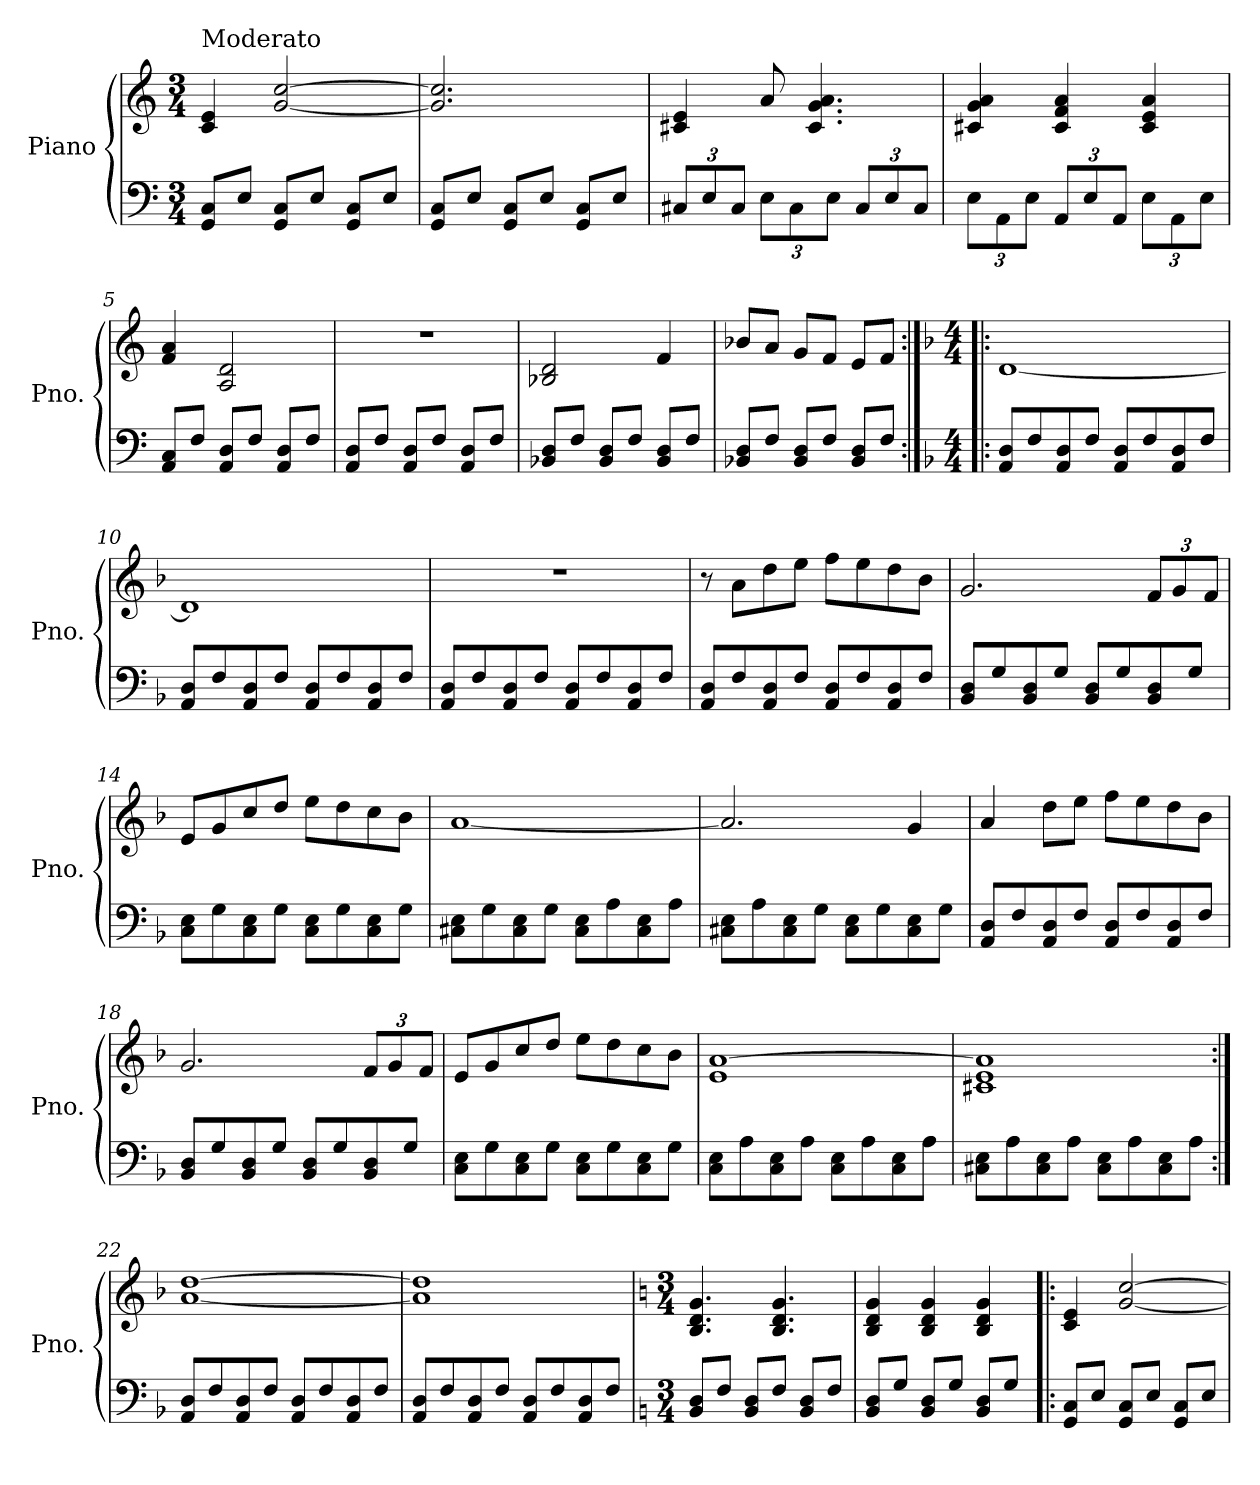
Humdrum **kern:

**kern	**kern
*part1	*part1
*staff2	*staff1
*I"Piano	*
*I'Pno.	*
*clefF4	*clefG2
*k[]	*k[]
*C:	*C:
*M3/4	*M3/4
=1	=1
!	!LO:TX:a:t=Moderato
8GG/ 8C/L	4c/ 4e/
8E/J	.
8GG/ 8C/L	[2g/ [2cc/
8E/J	.
8GG/ 8C/L	.
8E/J	.
=2	=2
8GG/ 8C/L	2.g/] 2.cc/]
8E/J	.
8GG/ 8C/L	.
8E/J	.
8GG/ 8C/L	.
8E/J	.
=3	=3
*Xbrackettup	*
12C#X/L	4c#X/ 4e/
12E/	.
12C#/J	.
12E\L	8a/
12C#\	.
.	4.c#/ 4.g/ 4.a/
12E\J	.
12C#/L	.
12E/	.
12C#/J	.
=4	=4
12E\L	4c#X/ 4g/ 4a/
12AA\	.
12E\J	.
12AA/L	4c#/ 4f/ 4a/
12E/	.
12AA/J	.
12E\L	4c#/ 4e/ 4a/
12AA\	.
12E\J	.
=5	=5
8AA/ 8C/L	4f/ 4a/
8F/J	.
8AA/ 8D/L	2A/ 2d/
8F/J	.
8AA/ 8D/L	.
8F/J	.
!!LO:LB:g=z
=6	=6
8AA/ 8D/L	2.r
8F/J	.
8AA/ 8D/L	.
8F/J	.
8AA/ 8D/L	.
8F/J	.
=7	=7
8BB-X/ 8D/L	2B-X/ 2d/
8F/J	.
8BB-/ 8D/L	.
8F/J	.
8BB-/ 8D/L	4f/
8F/J	.
=8	=8
8BB-X/ 8D/L	8b-X/L
8F/J	8a/J
8BB-/ 8D/L	8g/L
8F/J	8f/J
8BB-/ 8D/L	8e/L
8F/J	8f/J
=9:|!|:	=9:|!|:
*k[b-]	*k[b-]
*F:	*F:
*M4/4	*M4/4
8AA/ 8D/L	[1d
8F/	.
8AA/ 8D/	.
8F/J	.
8AA/ 8D/L	.
8F/	.
8AA/ 8D/	.
8F/J	.
=10	=10
8AA/ 8D/L	1d]
8F/	.
8AA/ 8D/	.
8F/J	.
8AA/ 8D/L	.
8F/	.
8AA/ 8D/	.
8F/J	.
!!LO:LB:g=z
=11	=11
8AA/ 8D/L	1r
8F/	.
8AA/ 8D/	.
8F/J	.
8AA/ 8D/L	.
8F/	.
8AA/ 8D/	.
8F/J	.
=12	=12
8AA/ 8D/L	8r
8F/	8a\L
8AA/ 8D/	8dd\
8F/J	8ee\J
8AA/ 8D/L	8ff\L
8F/	8ee\
8AA/ 8D/	8dd\
8F/J	8b-\J
=13	=13
8BB-/ 8D/L	2.g/
8G/	.
8BB-/ 8D/	.
8G/J	.
8BB-/ 8D/L	.
8G/	.
*	*Xbrackettup
8BB-/ 8D/	12f/L
.	12g/
8G/J	.
.	12f/J
=14	=14
8C\ 8E\L	8e/L
8G\	8g/
8C\ 8E\	8cc/
8G\J	8dd/J
8C\ 8E\L	8ee\L
8G\	8dd\
8C\ 8E\	8cc\
8G\J	8b-\J
!!LO:LB:g=z
=15	=15
8C#X\ 8E\L	[1a
8G\	.
8C#\ 8E\	.
8G\J	.
8C#\ 8E\L	.
8A\	.
8C#\ 8E\	.
8A\J	.
=16	=16
8C#X\ 8E\L	2.a/]
8A\	.
8C#\ 8E\	.
8G\J	.
8C#\ 8E\L	.
8G\	.
8C#\ 8E\	4g/
8G\J	.
=17	=17
8AA/ 8D/L	4a/
8F/	.
8AA/ 8D/	8dd\L
8F/J	8ee\J
8AA/ 8D/L	8ff\L
8F/	8ee\
8AA/ 8D/	8dd\
8F/J	8b-\J
=18	=18
8BB-/ 8D/L	2.g/
8G/	.
8BB-/ 8D/	.
8G/J	.
8BB-/ 8D/L	.
8G/	.
8BB-/ 8D/	12f/L
.	12g/
8G/J	.
.	12f/J
!!LO:LB:g=z
=19	=19
8C\ 8E\L	8e/L
8G\	8g/
8C\ 8E\	8cc/
8G\J	8dd/J
8C\ 8E\L	8ee\L
8G\	8dd\
8C\ 8E\	8cc\
8G\J	8b-\J
=20	=20
8C\ 8E\L	1e [1a
8A\	.
8C\ 8E\	.
8A\J	.
8C\ 8E\L	.
8A\	.
8C\ 8E\	.
8A\J	.
=21	=21
8C#X\ 8E\L	1c#X 1e 1a]
8A\	.
8C#\ 8E\	.
8A\J	.
8C#\ 8E\L	.
8A\	.
8C#\ 8E\	.
8A\J	.
=22:|!	=22:|!
8AA/ 8D/L	[1a [1dd
8F/	.
8AA/ 8D/	.
8F/J	.
8AA/ 8D/L	.
8F/	.
8AA/ 8D/	.
8F/J	.
!!LO:PB:g=z
=23	=23
8AA/ 8D/L	1a] 1dd]
8F/	.
8AA/ 8D/	.
8F/J	.
8AA/ 8D/L	.
8F/	.
8AA/ 8D/	.
8F/J	.
=24	=24
*k[]	*k[]
*C:	*C:
*M3/4	*M3/4
8BB/ 8D/L	4.B/ 4.d/ 4.g/
8F/J	.
8BB/ 8D/L	.
8F/J	4.B/ 4.d/ 4.g/
8BB/ 8D/L	.
8F/J	.
=25	=25
8BB/ 8D/L	4B/ 4d/ 4g/
8G/J	.
8BB/ 8D/L	4B/ 4d/ 4g/
8G/J	.
8BB/ 8D/L	4B/ 4d/ 4g/
8G/J	.
=26!|:	=26!|:
8GG/ 8C/L	4c/ 4e/
8E/J	.
8GG/ 8C/L	[2g/ [2cc/
8E/J	.
8GG/ 8C/L	.
8E/J	.
=	=
*-	*-
